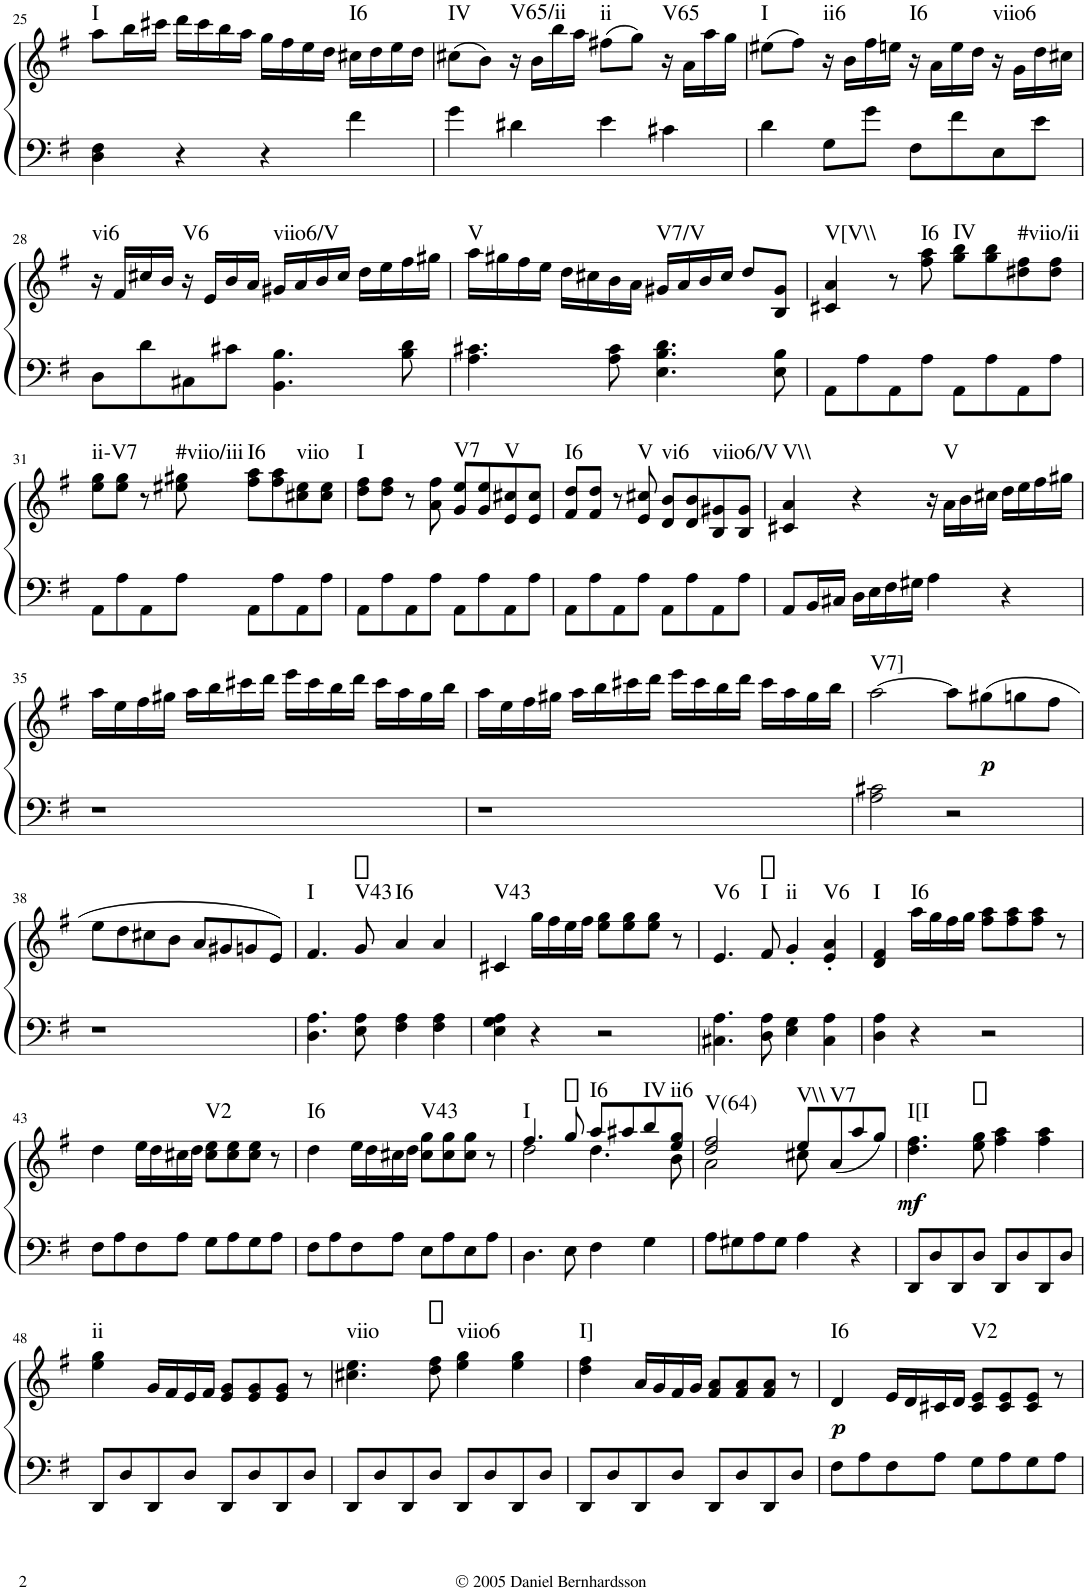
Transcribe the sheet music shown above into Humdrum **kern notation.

**kern	**kern	**dynam	**harte
*part1	*part1	*part1	*part1
*staff2	*staff1	*staff1/2	*
*I"Piano	*	*	*
*I'Pno.	*	*	*
!!LO:PB:g=z
*clefF4	*clefG2	*	*
*k[f#]	*k[f#]	*	*
*G:	*G:	*	*
*M4/4	*M4/4	*	*
*met(c)	*met(c)	*	*
=25	=25	=25	=25
!	!	!	!LO:H:kt=I
4D\ 4F#\	8aa\L	.	N
.	16bb\L	.	.
.	16ccc#X\JJ	.	.
4r	16ddd\LL	.	.
.	16ccc#\	.	.
.	16bb\	.	.
.	16aa\JJ	.	.
4r	16gg\LL	.	.
.	16ff#\	.	.
.	16ee\	.	.
.	16dd\JJ	.	.
!	!	!	!LO:H:kt=I6
4f#\	16cc#X\LL	.	N
.	16dd\	.	.
.	16ee\	.	.
.	16dd\JJ	.	.
=26	=26	=26	=26
!	!	!	!LO:H:kt=IV
4g\	(8cc#X\L	.	N
.	8b\J)	.	.
!	!	!	!LO:H:kt=V65/ii
4d#X\	16r	.	N
.	16b\LL	.	.
.	16bb\	.	.
.	16aa\JJ	.	.
!	!	!	!LO:H:kt=ii
4e\	(8ff#X\L	.	N
.	8gg\J)	.	.
!	!	!	!LO:H:kt=V65
4c#X\	16r	.	N
.	16a\LL	.	.
.	16aa\	.	.
.	16gg\JJ	.	.
=27	=27	=27	=27
!	!	!	!LO:H:kt=I
4d\	(8ee#X\L	.	N
.	8ff#\J)	.	.
!	!	!	!LO:H:kt=ii6
8G\L	16r	.	N
.	16b\LL	.	.
8g\J	16ff#\	.	.
.	16een\JJ	.	.
!	!	!	!LO:H:kt=I6
8F#\L	16r	.	N
.	16a\LL	.	.
8f#\	16ee\	.	.
.	16dd\JJ	.	.
!	!	!	!LO:H:kt=viio6
8E\	16r	.	N
.	16g\LL	.	.
8e\J	16dd\	.	.
.	16cc#X\JJ	.	.
!!LO:LB:g=z
=28	=28	=28	=28
!	!	!	!LO:H:kt=vi6
8D\L	16r	.	N
.	16f#/LL	.	.
8d\	16cc#X/	.	.
.	16b/JJ	.	.
!	!	!	!LO:H:kt=V6
8C#X\	16r	.	N
.	16e/LL	.	.
8c#X\J	16b/	.	.
.	16a/JJ	.	.
!	!	!	!LO:H:kt=viio6/V
4.BB\ 4.B\	16g#X/LL	.	N
.	16a/	.	.
.	16b/	.	.
.	16cc#/JJ	.	.
.	16dd\LL	.	.
.	16ee\	.	.
8B\ 8d\	16ff#\	.	.
.	16gg#X\JJ	.	.
=29	=29	=29	=29
!	!	!	!LO:H:kt=V
4.A\ 4.c#X\	16aa\LL	.	N
.	16gg#X\	.	.
.	16ff#\	.	.
.	16ee\JJ	.	.
.	16dd\LL	.	.
.	16cc#X\	.	.
8A\ 8c#\	16b\	.	.
.	16a\JJ	.	.
!	!	!	!LO:H:kt=V7/V
4.E\ 4.B\ 4.d\	16g#X/LL	.	N
.	16a/	.	.
.	16b/	.	.
.	16cc#/JJ	.	.
.	8dd/L	.	.
8E\ 8B\	8B/ 8g#/J	.	.
=30	=30	=30	=30
!	!	!	!LO:H:kt=V[V\\
8AA\L	4c#X/ 4a/	.	N
8A\	.	.	.
8AA\	8r	.	.
!	!	!	!LO:H:kt=I6
8A\J	8ff#\ 8aa\	.	N
!	!	!	!LO:H:kt=IV
8AA\L	8gg\ 8bb\L	.	N
8A\	8gg\ 8bb\	.	.
!	!	!	!LO:H:kt=#viio/ii
8AA\	8dd#X\ 8ff#\	.	N
8A\J	8dd#\ 8ff#\J	.	.
!!LO:LB:g=z
=31	=31	=31	=31
!	!	!	!LO:H:kt=ii-V7
8AA\L	8ee\ 8gg\L	.	N
8A\	8ee\ 8gg\J	.	.
8AA\	8r	.	.
!	!	!	!LO:H:kt=#viio/iii
8A\J	8ee#X\ 8gg#X\	.	N
!	!	!	!LO:H:kt=I6
8AA\L	8ff#\ 8aa\L	.	N
8A\	8ff#\ 8aa\	.	.
!	!	!	!LO:H:kt=viio
8AA\	8cc#X\ 8ee#\	.	N
8A\J	8cc#\ 8ee#\J	.	.
=32	=32	=32	=32
!	!	!	!LO:H:kt=I
8AA\L	8dd\ 8ff#\L	.	N
8A\	8dd\ 8ff#\J	.	.
8AA\	8r	.	.
8A\J	8a\ 8ff#\	.	.
!	!	!	!LO:H:kt=V7
8AA\L	8g/ 8ee/L	.	N
8A\	8g/ 8ee/	.	.
!	!	!	!LO:H:kt=V
8AA\	8e/ 8cc#X/	.	N
8A\J	8e/ 8cc#/J	.	.
=33	=33	=33	=33
!	!	!	!LO:H:kt=I6
8AA\L	8f#/ 8dd/L	.	N
8A\	8f#/ 8dd/J	.	.
8AA\	8r	.	.
!	!	!	!LO:H:kt=V
8A\J	8e/ 8cc#X/	.	N
!	!	!	!LO:H:kt=vi6
8AA\L	8d/ 8b/L	.	N
8A\	8d/ 8b/	.	.
!	!	!	!LO:H:kt=viio6/V
8AA\	8B/ 8g#X/	.	N
8A\J	8B/ 8g#/J	.	.
=34	=34	=34	=34
!	!	!	!LO:H:kt=V\\
8AA/L	4c#X/ 4a/	.	N
16BB/L	.	.	.
16C#X/JJ	.	.	.
16D\LL	4r	.	.
16E\	.	.	.
16F#\	.	.	.
16G#X\JJ	.	.	.
4A\	16r	.	.
!	!	!	!LO:H:kt=V
.	16a\LL	.	N
.	16b\	.	.
.	16cc#X\JJ	.	.
4r	16dd\LL	.	.
.	16ee\	.	.
.	16ff#\	.	.
.	16gg#X\JJ	.	.
!!LO:LB:g=z
=35	=35	=35	=35
1r	16aa\LL	.	.
.	16ee\	.	.
.	16ff#\	.	.
.	16gg#X\JJ	.	.
.	16aa\LL	.	.
.	16bb\	.	.
.	16ccc#X\	.	.
.	16ddd\JJ	.	.
.	16eee\LL	.	.
.	16ccc#\	.	.
.	16bb\	.	.
.	16ddd\JJ	.	.
.	16ccc#\LL	.	.
.	16aa\	.	.
.	16gg#\	.	.
.	16bb\JJ	.	.
=36	=36	=36	=36
1r	16aa\LL	.	.
.	16ee\	.	.
.	16ff#\	.	.
.	16gg#X\JJ	.	.
.	16aa\LL	.	.
.	16bb\	.	.
.	16ccc#X\	.	.
.	16ddd\JJ	.	.
.	16eee\LL	.	.
.	16ccc#\	.	.
.	16bb\	.	.
.	16ddd\JJ	.	.
.	16ccc#\LL	.	.
.	16aa\	.	.
.	16gg#\	.	.
.	16bb\JJ	.	.
=37	=37	=37	=37
!	!	!	!LO:H:kt=V7]
2A\ 2c#X\	[2aa\	.	N
2r	8aa\L]	.	.
!	!	!LO:DY:b	!
.	(8gg#X\	p	.
.	8ggn\	.	.
.	8ff#\J	.	.
!!LO:LB:g=z
=38	=38	=38	=38
1r	8ee\L	.	.
.	8dd\	.	.
.	8cc#X\	.	.
.	8b\J	.	.
.	8a/L	.	.
.	8g#X/	.	.
.	8gn/	.	.
.	8e/J)	.	.
=39	=39	=39	=39
!	!	!	!LO:H:kt=I
4.D\ 4.A\	4.f#/	.	N
!	!	!	!LO:H:kt=V43
8E\ 8A\	8g/	.	N
!	!	!	!LO:H:kt=I6
4F#\ 4A\	4a/	.	N
4F#\ 4A\	4a/	.	.
=40	=40	=40	=40
!	!	!	!LO:H:kt=V43
4E\ 4G\ 4A\	4c#X/	.	N
4r	16gg\LL	.	.
.	16ff#\	.	.
.	16ee\	.	.
.	16ff#\JJ	.	.
2r	8ee\ 8gg\L	.	.
.	8ee\ 8gg\	.	.
.	8ee\ 8gg\J	.	.
.	8r	.	.
=41	=41	=41	=41
!	!	!	!LO:H:kt=V6
4.C#X\ 4.A\	4.e/	.	N
!	!	!	!LO:H:kt=I
8D\ 8A\	8f#/	.	N
!	!	!	!LO:H:kt=ii
4E\ 4G\	4g'/	.	N
!	!	!	!LO:H:kt=V6
4C#\ 4A\	4e/' 4a/'	.	N
=42	=42	=42	=42
!	!	!	!LO:H:kt=I
4D\ 4A\	4d/ 4f#/	.	N
!	!	!	!LO:H:kt=I6
4r	16aa\LL	.	N
.	16gg\	.	.
.	16ff#\	.	.
.	16gg\JJ	.	.
2r	8ff#\ 8aa\L	.	.
.	8ff#\ 8aa\	.	.
.	8ff#\ 8aa\J	.	.
.	8r	.	.
!!LO:LB:g=z
=43	=43	=43	=43
8F#\L	4dd\	.	.
8A\	.	.	.
8F#\	16ee\LL	.	.
.	16dd\	.	.
8A\J	16cc#X\	.	.
.	16dd\JJ	.	.
!	!	!	!LO:H:kt=V2
8G\L	8cc#\ 8ee\L	.	N
8A\	8cc#\ 8ee\	.	.
8G\	8cc#\ 8ee\J	.	.
8A\J	8r	.	.
=44	=44	=44	=44
!	!	!	!LO:H:kt=I6
8F#\L	4dd\	.	N
8A\	.	.	.
8F#\	16ee\LL	.	.
.	16dd\	.	.
8A\J	16cc#X\	.	.
.	16dd\JJ	.	.
!	!	!	!LO:H:kt=V43
8E\L	8cc#\ 8gg\L	.	N
8A\	8cc#\ 8gg\	.	.
8E\	8cc#\ 8gg\J	.	.
8A\J	8r	.	.
=45	=45	=45	=45
*	*^	*	*
!	!	!	!	!LO:H:kt=I
4.D\	4.ff#/	2dd\	.	N
8E\	8gg/	.	.	.
!	!	!	!	!LO:H:kt=I6
4F#\	8aa/L	4.dd\	.	N
.	8aa#X/	.	.	.
!	!	!	!	!LO:H:kt=IV
4G\	8bb/	.	.	N
!	!	!	!	!LO:H:kt=ii6
.	8ee/ 8gg/J	8b\	.	N
=46	=46	=46	=46	=46
!	!	!	!	!LO:H:kt=V(64)
8A\L	2dd/ 2ff#/	2a\	.	N
8G#X\	.	.	.	.
8A\	.	.	.	.
8G#\J	.	.	.	.
!	!	!	!	!LO:H:kt=V\\
4A\	8ee/L	8cc#X\	.	N
!	!	!	!	!LO:H:kt=V7
.	(8a/	8ryy	.	N
4r	8aa/	4ryy	.	.
.	8gg/J)	.	.	.
*	*v	*v	*	*
=47	=47	=47	=47
!	!	!LO:DY:b	!LO:H:kt=I[I
8DD/L	4.dd\ 4.ff#\	mf	N
8D/	.	.	.
8DD/	.	.	.
8D/J	8ee\ 8gg\	.	.
8DD/L	4ff#\ 4aa\	.	.
8D/	.	.	.
8DD/	4ff#\ 4aa\	.	.
8D/J	.	.	.
!!LO:LB:g=z
=48	=48	=48	=48
!	!	!	!LO:H:kt=ii
8DD/L	4ee\ 4gg\	.	N
8D/	.	.	.
8DD/	16g/LL	.	.
.	16f#/	.	.
8D/J	16e/	.	.
.	16f#/JJ	.	.
8DD/L	8e/ 8g/L	.	.
8D/	8e/ 8g/	.	.
8DD/	8e/ 8g/J	.	.
8D/J	8r	.	.
=49	=49	=49	=49
!	!	!	!LO:H:kt=viio
8DD/L	4.cc#X\ 4.ee\	.	N
8D/	.	.	.
8DD/	.	.	.
8D/J	8dd\ 8ff#\	.	.
!	!	!	!LO:H:kt=viio6
8DD/L	4ee\ 4gg\	.	N
8D/	.	.	.
8DD/	4ee\ 4gg\	.	.
8D/J	.	.	.
=50	=50	=50	=50
!	!	!	!LO:H:kt=I]
8DD/L	4dd\ 4ff#\	.	N
8D/	.	.	.
8DD/	16a/LL	.	.
.	16g/	.	.
8D/J	16f#/	.	.
.	16g/JJ	.	.
8DD/L	8f#/ 8a/L	.	.
8D/	8f#/ 8a/	.	.
8DD/	8f#/ 8a/J	.	.
8D/J	8r	.	.
=51	=51	=51	=51
!	!	!LO:DY:b	!LO:H:kt=I6
8F#\L	4d/	p	N
8A\	.	.	.
8F#\	16e/LL	.	.
.	16d/	.	.
8A\J	16c#X/	.	.
.	16d/JJ	.	.
!	!	!	!LO:H:kt=V2
8G\L	8c#/ 8e/L	.	N
8A\	8c#/ 8e/	.	.
8G\	8c#/ 8e/J	.	.
8A\J	8r	.	.
=	=	=	=
*-	*-	*-	*-
